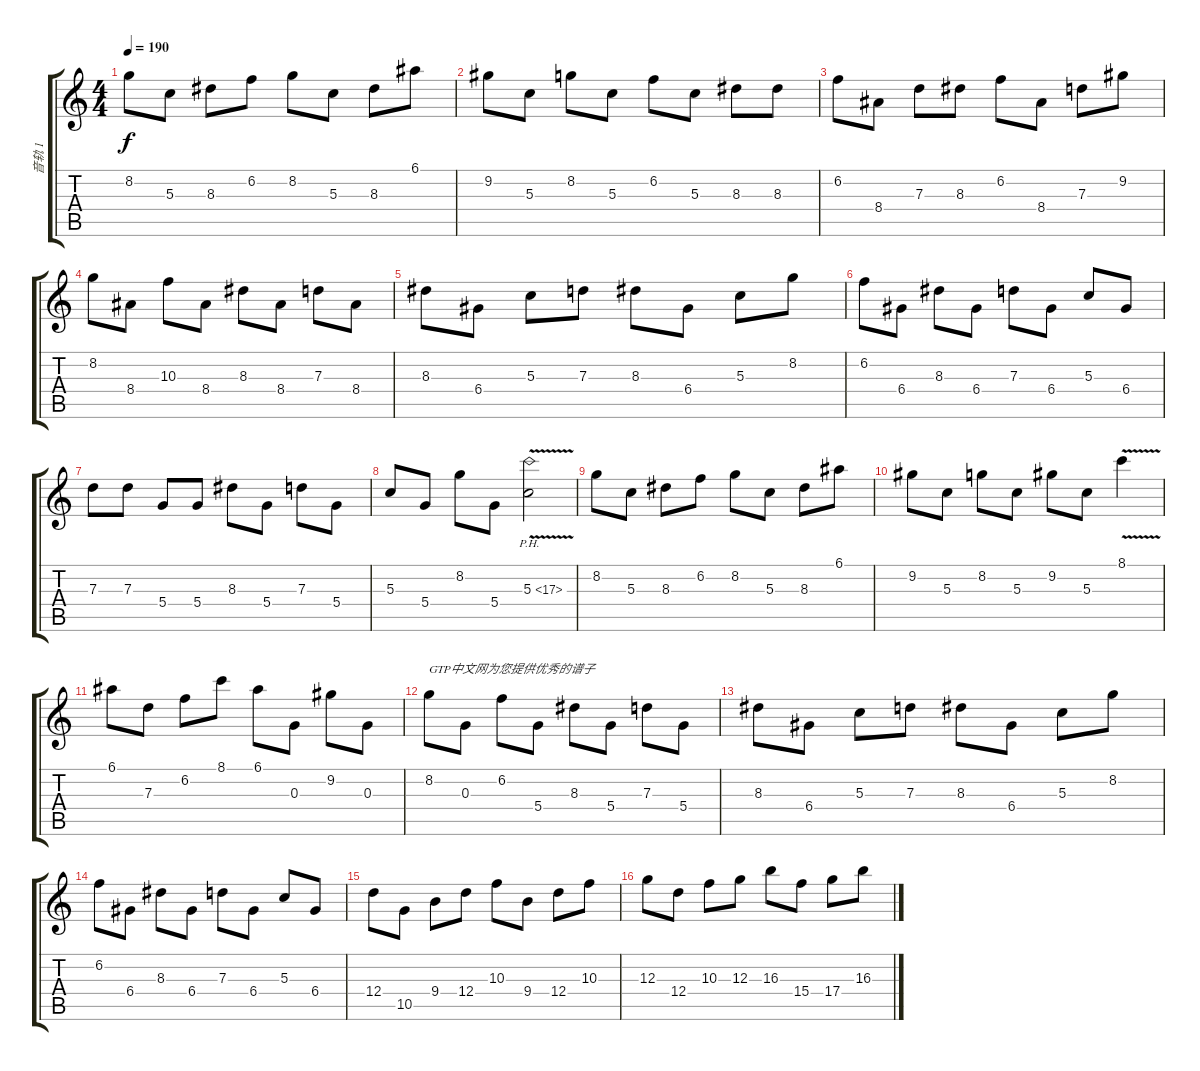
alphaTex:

\track ("音轨 1" "音轨 1") {instrument overdrivenguitar}
\staff {score tabs}
\tuning (E4 B3 G3 D3 A2 E2) {hide}
\ts (4 4)
\tempo 190
\clef g2
\ks c
8.2.8{dy f} 5.3.8 8.3.8 6.2.8 8.2.8 5.3.8 8.3.8 6.1.8 |
9.2.8 5.3.8 8.2.8 5.3.8 6.2.8 5.3.8 8.3.8 8.3.8 |
6.2.8 8.4.8 7.3.8 8.3.8 6.2.8 8.4.8 7.3.8 9.2.8 |
8.2.8 8.4.8 10.3.8 8.4.8 8.3.8 8.4.8 7.3.8 8.4.8 |
8.3.8 6.4.8 5.3.8 7.3.8 8.3.8 6.4.8 5.3.8 8.2.8 |
6.2.8 6.4.8 8.3.8 6.4.8 7.3.8 6.4.8 5.3.8 6.4.8 |
7.3.8 7.3.8 5.4.8 5.4.8 8.3.8 5.4.8 7.3.8 5.4.8 |
5.3.8 5.4.8 8.2.8 5.4.8 5.3{ph 12 v}.2 |
8.2.8 5.3.8 8.3.8 6.2.8 8.2.8 5.3.8 8.3.8 6.1.8 |
9.2.8 5.3.8 8.2.8 5.3.8 9.2.8 5.3.8 8.1{v}.4 |
6.1.8 7.3.8 6.2.8 8.1.8 6.1.8 0.3.8 9.2.8 0.3.8 |
8.2.8{txt "GTP中文网为您提供优秀的谱子"} 0.3.8 6.2.8 5.4.8 8.3.8 5.4.8 7.3.8 5.4.8 |
8.3.8 6.4.8 5.3.8 7.3.8 8.3.8 6.4.8 5.3.8 8.2.8 |
6.2.8 6.4.8 8.3.8 6.4.8 7.3.8 6.4.8 5.3.8 6.4.8 |
12.4.8 10.5.8 9.4.8 12.4.8 10.3.8 9.4.8 12.4.8 10.3.8 |
12.3.8 12.4.8 10.3.8 12.3.8 16.3.8 15.4.8 17.4.8 16.3.8
